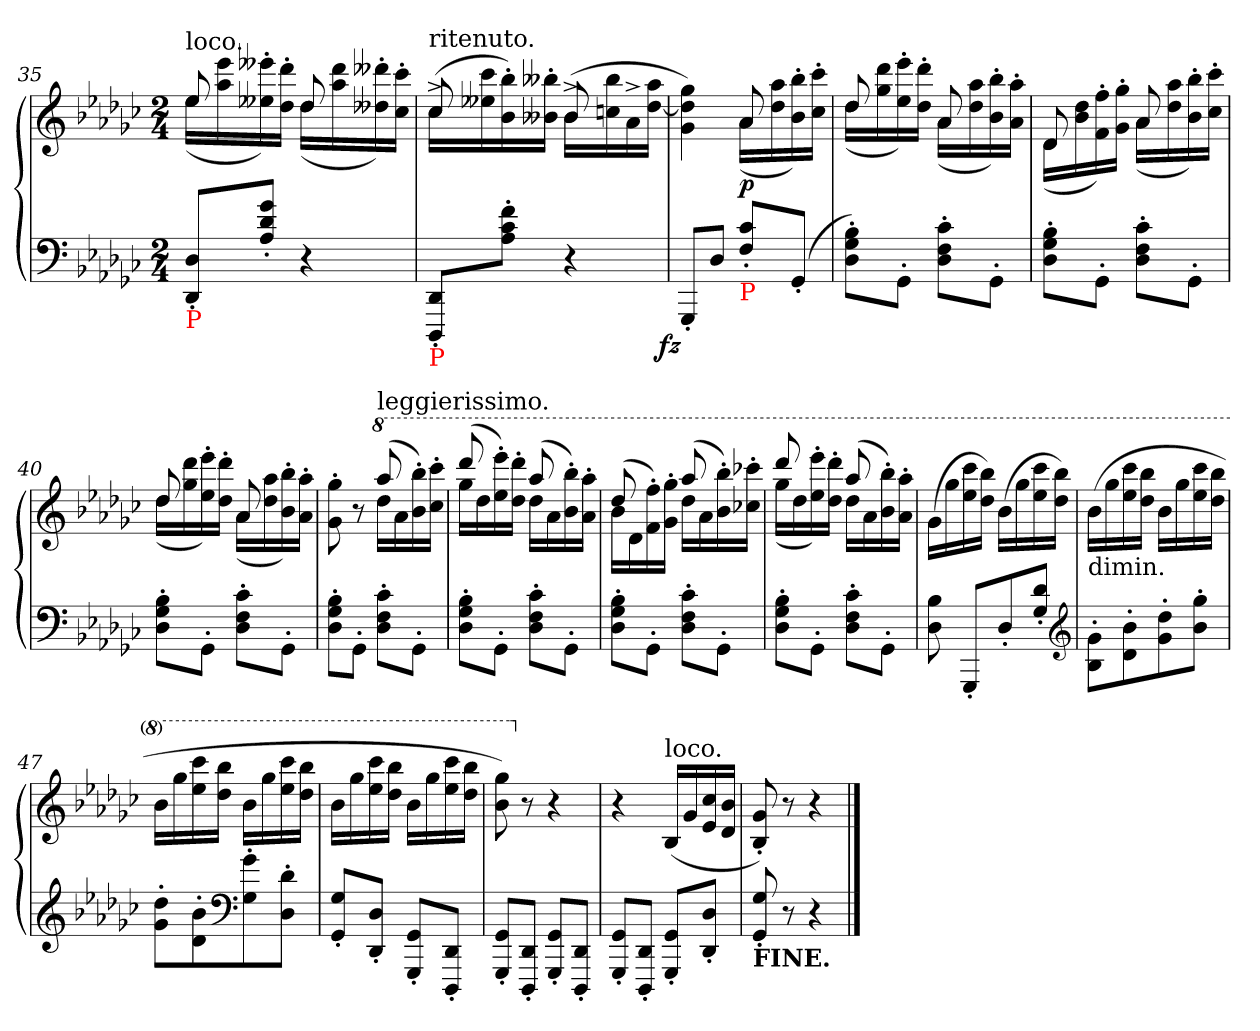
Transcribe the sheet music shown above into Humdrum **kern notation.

**kern	**kern	**dynam
*part1	*part1	*part1
*staff2	*staff1	*staff1/2
*clefF4	*clefG2	*
*k[b-e-a-d-g-c-]	*k[b-e-a-d-g-c-]	*
*G-:	*G-:	*
*M2/4	*M2/4	*
=35	=35	=35
*	*^	*
!	!LO:TX:a:t=loco.	!	!
!LO:TX:b:color=red:t=P	!	!	!
8D-'>/ 8DD-'>/L	8ee-	(>16ee-LL	.
.	.	16eee- 16aa-	.
8g-'>\ 8d-'>\ 8A-'>\J	8ryy	16eee--X' 16ee--X')	.
.	.	16ddd-' 16dd-'JJ	.
4r	8dd-	(>16dd-LL	.
.	.	16ddd- 16aa-	.
.	8ryy	16ddd--X' 16dd--X')	.
.	.	16ccc-' 16cc-'JJ	.
=36	=36	=36	=36
!	!LO:TX:a:t=ritenuto.	!	!
!LO:TX:b:color=red:t=P	!	!	!
8DD-'</ 8DDD-'</L	(>16cc-^<LL	8cc-/	.
.	16ccc-\ 16ee--X\	.	.
8f'>\ 8c-'>\ 8A-'>\J	16bb-' 16b-')	8ryy	.
.	16bb--X' 16b--X'JJ	.	.
4r	(>16b--^<LL	8b--/	.
.	16bb--\ 16ccn\	.	.
.	16a-^<	8ryy	.
.	16aa- [16dd-JJ	.	.
=37	=37	=37	=37
!	!	!	!LO:DY:b=2:rj
8GGG-'</L	4ryy	4gg- 4dd-] 4g-)	fz
8D-J	.	.	.
!LO:TX:b:color=red:t=P	!	!	!
8c-'>\ 8F'>\L	8a-	(>16a-LL	p
.	.	16aa- 16dd-	.
(>8GG-'/J	8ryy	16bb-' 16b-')	.
.	.	16ccc-' 16cc-'JJ	.
=38	=38	=38	=38
8B-'\ 8G-'\ 8D-'\L)	8dd-	(>16dd-LL	.
.	.	16ddd- 16gg-	.
8GG-'J	8ryy	16eee-' 16ee-')	.
.	.	16ddd-' 16dd-'JJ	.
8c-'\ 8F'\ 8D-'\L	8a-	(>16a-LL	.
.	.	16aa- 16dd-	.
8GG-'J	8ryy	16bb-' 16b-')	.
.	.	16aa-' 16a-'JJ	.
=39	=39	=39	=39
8B-'\ 8G-'\ 8D-'\L	8d-	(>16d-LL	.
.	.	16dd- 16b-	.
8GG-'J	8ryy	16ff' 16f')	.
.	.	16gg-' 16g-'JJ	.
8c-'\ 8F'\ 8D-'\L	8a-	(>16a-LL	.
.	.	16aa- 16dd-	.
8GG-'J	8ryy	16bb-' 16b-')	.
.	.	16ccc-' 16cc-'JJ	.
=40	=40	=40	=40
8B-'\ 8G-'\ 8D-'\L	8dd-	(>16dd-LL	.
.	.	16ddd- 16gg-	.
8GG-'J	8ryy	16eee-' 16ee-')	.
.	.	16ddd-' 16dd-'JJ	.
8c-'\ 8F'\ 8D-'\L	8a-	(>16a-LL	.
.	.	16aa- 16dd-	.
8GG-'J	8ryy	16bb-' 16b-')	.
.	.	16aa-' 16a-'JJ	.
=41	=41	=41	=41
8B-'\ 8G-'\ 8D-'\L	4ryy	8gg-' 8g-'	.
8GG-'J	.	8r	.
*	*8va	*	*
!	!LO:TX:a:t=leggierissimo.	!	!
8c-'\ 8F'\ 8D-'\L	(>8aaa-	16ddd-LL	.
.	.	16aa-	.
8GG-'J	8ryy	16bbb-' 16bb-')	.
.	.	16cccc-' 16ccc-'JJ	.
=42	=42	=42	=42
8B-'\ 8G-'\ 8D-'\L	(>8dddd-	16ggg-LL	.
.	.	16ddd-	.
8GG-'J	8ryy	16eeee-' 16eee-')	.
.	.	16dddd-' 16ddd-'JJ	.
8c-'\ 8F'\ 8D-'\L	(>8aaa-	16ddd-LL	.
.	.	16aa-	.
8GG-'J	8ryy	16bbb-' 16bb-')	.
.	.	16aaa-' 16aa-'JJ	.
=43	=43	=43	=43
8B-'\ 8G-'\ 8D-'\L	(>8ddd-	16bb-LL	.
.	.	16dd-	.
8GG-'J	8ryy	16fff' 16ff')	.
.	.	16ggg-' 16gg-'JJ	.
8c-'\ 8F'\ 8D-'\L	(>8aaa-	16ddd-LL	.
.	.	16aa-	.
8GG-'J	8ryy	16bbb-' 16bb-')	.
.	.	16cccc-X' 16ccc-X'JJ	.
=44	=44	=44	=44
8B-'\ 8G-'\ 8D-'\L	8dddd-	(>16ggg-LL	.
.	.	16ddd-	.
8GG-'J	8ryy	16eeee-' 16eee-')	.
.	.	16dddd-' 16ddd-'JJ	.
8c-'\ 8F'\ 8D-'\L	(>8aaa-	16ddd-LL	.
.	.	16aa-	.
8GG-'J	8ryy	16bbb-' 16bb-')	.
.	.	16aaa-' 16aa-'JJ	.
*	*v	*v	*
=45	=45	=45
8B- 8D-	(>16gg-LL	.
.	16ggg-	.
8GGG-'L	16cccc- 16eee-	.
.	16bbb- 16ddd-JJ)	.
8D-'	(>16bb-LL	.
.	16ggg-	.
8d-' 8G-'J	16cccc- 16eee-	.
.	16bbb- 16ddd-JJ)	.
*clefG2	*	*
=46	=46	=46
!	!LO:TX:c:t=dimin.	!
8g-'\ 8B-'\L	(>16bb-LL	.
.	16ggg-	.
8b-' 8d-'	16cccc- 16eee-	.
.	16bbb- 16ddd-JJ	.
8dd-' 8g-'	16bb-LL	.
.	16ggg-	.
8gg-' 8b-'J	16cccc- 16eee-	.
.	16bbb- 16ddd-JJ	.
=47	=47	=47
8dd-' 8g-'L	16bb-LL	.
.	16ggg-	.
8b-' 8d-'	16cccc- 16eee-	.
.	16bbb- 16ddd-JJ	.
*clefF4	*	*
8g-' 8G-'	16bb-LL	.
.	16ggg-	.
8d-' 8D-'J	16cccc- 16eee-	.
.	16bbb- 16ddd-JJ	.
=48	=48	=48
8G-' 8GG-'L	16bb-LL	.
.	16ggg-	.
8D-' 8DD-'J	16cccc- 16eee-	.
.	16bbb- 16ddd-JJ	.
8GG-' 8GGG-'L	16bb-LL	.
.	16ggg-	.
8DD-' 8DDD-'J	16cccc- 16eee-	.
.	16bbb- 16ddd-JJ	.
=49	=49	=49
8GG-' 8GGG-'L	8ggg- 8bb-)	.
*	*X8va	*
8DD-' 8DDD-'J	8r	.
8GG-' 8GGG-'L	4r	.
8DD-' 8DDD-'J	.	.
=50	=50	=50
8GG-' 8GGG-'L	4r	.
8DD-' 8DDD-'J	.	.
!	!LO:TX:a:t=loco.	!
8GG-' 8GGG-'L	(<16B-LL	.
.	16g-	.
8D-' 8DD-'J	16cc- 16e-	.
.	16b- 16d-JJ	.
=51	=51	=51
!LO:TX:b:B:t=FINE.	!	!
8G-' 8GG-'	8g-' 8B-')	.
8r	8r	.
4r	4r	.
==	==	==
*-	*-	*-
